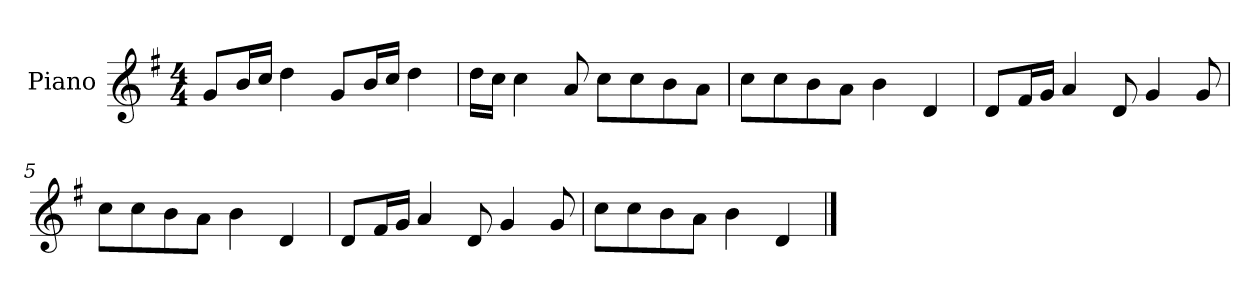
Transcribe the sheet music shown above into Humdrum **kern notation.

**kern
*part1
*staff1
*I"Piano
*I'P-no
*clefG2
*k[f#]
*M4/4
*MM90
=1
8g/L
16b/L
16cc/JJ
4dd\
8g/L
16b/L
16cc/JJ
4dd\
=2
16dd\LL
16cc\JJ
4cc\
8a/
8cc\L
8cc\
8b\
8a\J
=3
8cc\L
8cc\
8b\
8a\J
4b\
4d/
=4
8d/L
16f#/L
16g/JJ
4a/
8d/
4g/
8g/
=5
8cc\L
8cc\
8b\
8a\J
4b\
4d/
!!LO:LB:g=z
=6
8d/L
16f#/L
16g/JJ
4a/
8d/
4g/
8g/
=7
8cc\L
8cc\
8b\
8a\J
4b\
4d/
==
*-
